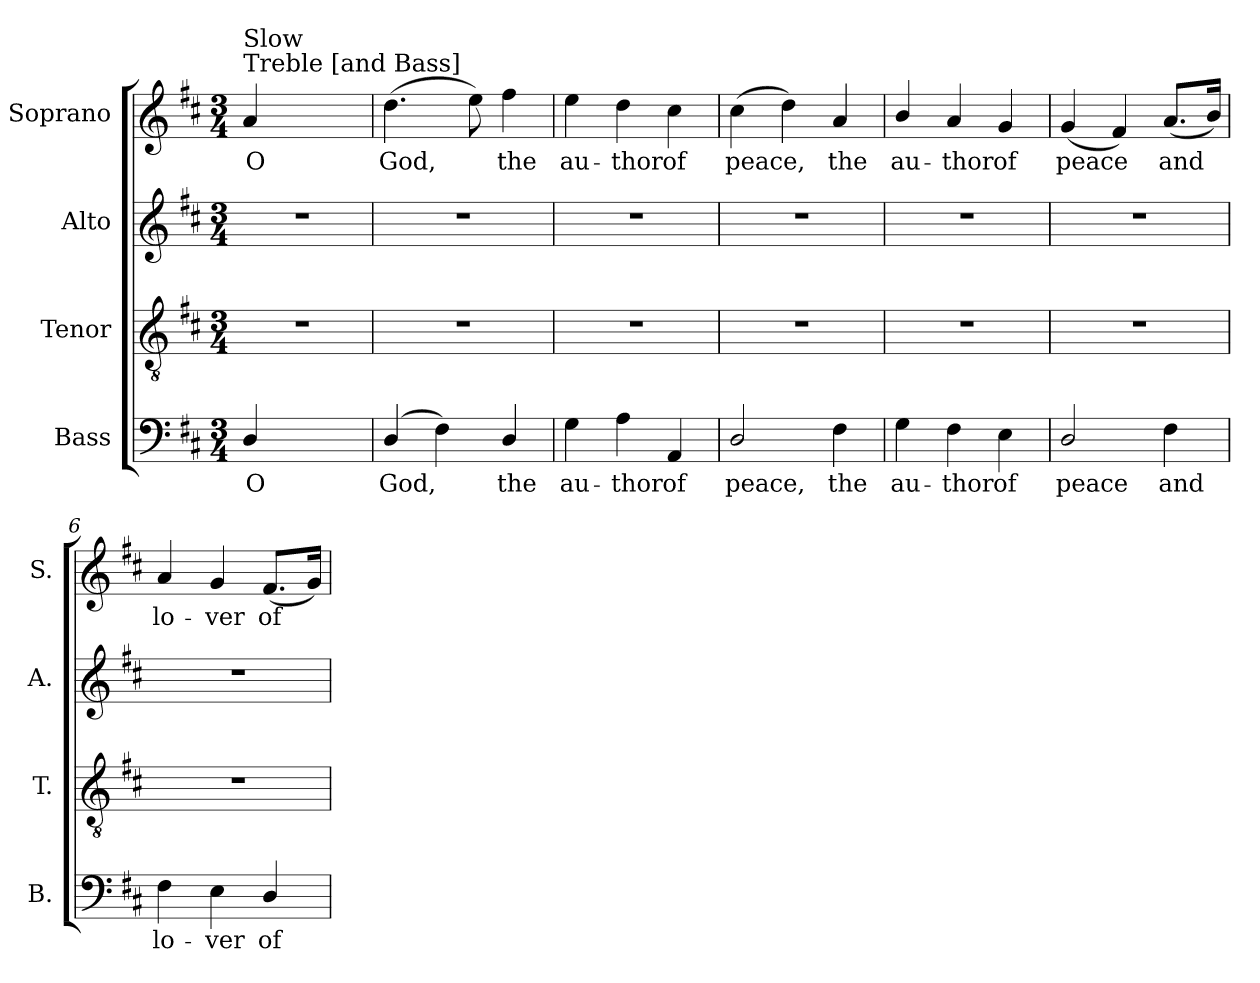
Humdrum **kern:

**kern	**text	**kern	**kern	**kern	**text
*part4	*part4	*part3	*part2	*part1	*part1
*staff4	*staff4	*staff3	*staff2	*staff1	*staff1
*I"Bass	*	*I"Tenor	*I"Alto	*I"Soprano	*
*I'B.	*	*I'T.	*I'A.	*I'S.	*
!!LO:PB:g=z
*clefF4	*	*clefGv2	*clefG2	*clefG2	*
*	*	*ITrd7c12	*	*	*
*k[f#c#]	*	*k[f#c#]	*k[f#c#]	*k[f#c#]	*
*D:	*	*D:	*D:	*D:	*
*M3/4	*	*M3/4	*M3/4	*M3/4	*
=	=	=	=	=	=
!	!LO:LY:b:color=#000000	!LO:N:vis=1	!LO:N:vis=1	!	!
!	!	!	!	!LO:TX:a:t=Treble [and Bass]	!
!	!	!	!	!LO:TX:t=Slow	!
!	!	!	!	!	!LO:LY:b:color=#000000
4Di/	O	2.r	2.r	4ai/	O
2ryy	.	.	.	2ryy	.
=1	=1	=1	=1	=1	=1
!	!LO:LY:b:color=#000000	!LO:N:vis=1	!LO:N:vis=1	!	!
!	!	!	!	!	!LO:LY:b:color=#000000
(4Di/	God,	2.r	2.r	(4.ddi\	God,
4F#i\)	.	.	.	.	.
.	.	.	.	8eei\)	.
!	!LO:LY:b:color=#000000	!	!	!	!
!	!	!	!	!	!LO:LY:b:color=#000000
4Di/	the	.	.	4ff#i\	the
=2	=2	=2	=2	=2	=2
!	!LO:LY:b:color=#000000	!LO:N:vis=1	!LO:N:vis=1	!	!
!	!	!	!	!	!LO:LY:b:color=#000000
4Gi\	au-	2.r	2.r	4eei\	au-
!	!LO:LY:b:color=#000000	!	!	!	!
!	!	!	!	!	!LO:LY:b:color=#000000
4Ai\	-thor	.	.	4ddi\	-thor
!	!LO:LY:b:color=#000000	!	!	!	!
!	!	!	!	!	!LO:LY:b:color=#000000
4AAi/	of	.	.	4cc#i\	of
=3	=3	=3	=3	=3	=3
!	!LO:LY:b:color=#000000	!LO:N:vis=1	!LO:N:vis=1	!	!
!	!	!	!	!	!LO:LY:b:color=#000000
2Di/	peace,	2.r	2.r	(4cc#i\	peace,
.	.	.	.	4ddi\)	.
!	!LO:LY:b:color=#000000	!	!	!	!
!	!	!	!	!	!LO:LY:b:color=#000000
4F#i\	the	.	.	4ai/	the
=4	=4	=4	=4	=4	=4
!	!LO:LY:b:color=#000000	!LO:N:vis=1	!LO:N:vis=1	!	!
!	!	!	!	!	!LO:LY:b:color=#000000
4Gi\	au-	2.r	2.r	4bi/	au-
!	!LO:LY:b:color=#000000	!	!	!	!
!	!	!	!	!	!LO:LY:b:color=#000000
4F#i\	-thor	.	.	4ai/	-thor
!	!LO:LY:b:color=#000000	!	!	!	!
!	!	!	!	!	!LO:LY:b:color=#000000
4Ei\	of	.	.	4gi/	of
=5	=5	=5	=5	=5	=5
!	!LO:LY:b:color=#000000	!LO:N:vis=1	!LO:N:vis=1	!	!
!	!	!	!	!	!LO:LY:b:color=#000000
2Di/	peace	2.r	2.r	(4gi/	peace
.	.	.	.	4f#i/)	.
!	!LO:LY:b:color=#000000	!	!	!	!
!	!	!	!	!	!LO:LY:b:color=#000000
4F#i\	and	.	.	(8.ai/L	and
.	.	.	.	16bi/Jk)	.
=6	=6	=6	=6	=6	=6
!	!LO:LY:b:color=#000000	!LO:N:vis=1	!LO:N:vis=1	!	!
!	!	!	!	!	!LO:LY:b:color=#000000
4F#i\	lo-	2.r	2.r	4ai/	lo-
!	!LO:LY:b:color=#000000	!	!	!	!
!	!	!	!	!	!LO:LY:b:color=#000000
4Ei\	-ver	.	.	4gi/	-ver
!	!LO:LY:b:color=#000000	!	!	!	!
!	!	!	!	!	!LO:LY:b:color=#000000
4Di/	of	.	.	(8.f#i/L	of
.	.	.	.	16gi/Jk)	.
=	=	=	=	=	=
*-	*-	*-	*-	*-	*-
